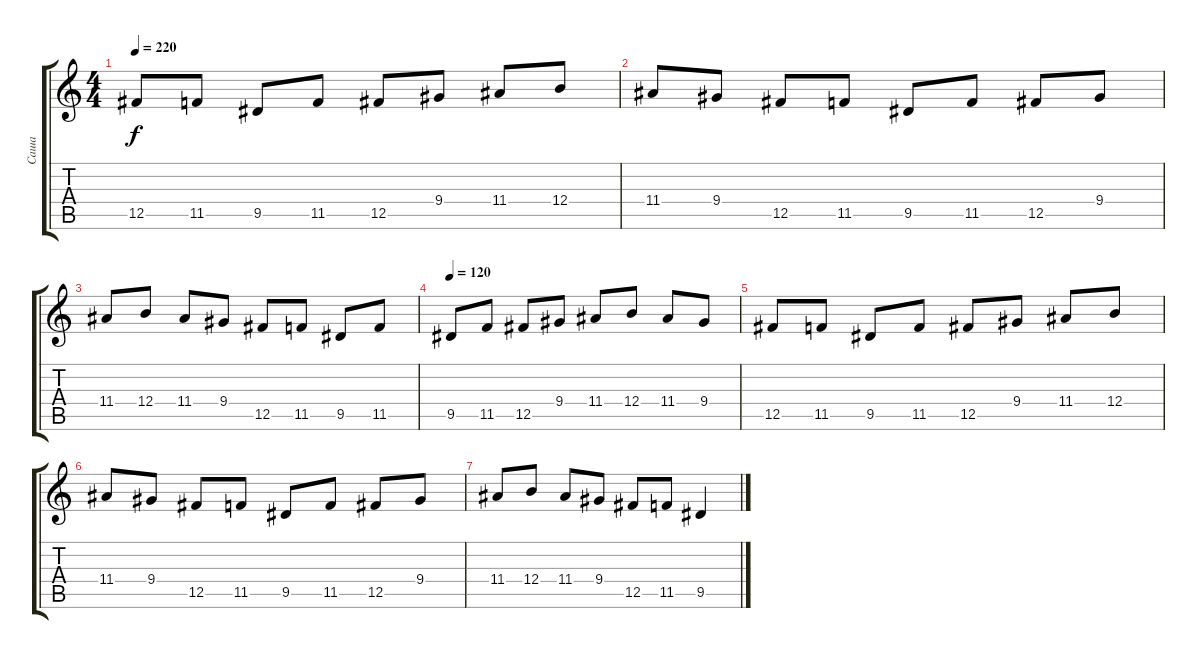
\track ("Саша" "Саша") {instrument distortionguitar}
\staff {score tabs}
\tuning (Db4 Ab3 E3 B2 Gb2 B1) {hide}
\ts (4 4)
\tempo 220
\clef g2
\ks c
12.5.8{dy f} 11.5.8 9.5.8 11.5.8 12.5.8 9.4.8 11.4.8 12.4.8 |
11.4.8 9.4.8 12.5.8 11.5.8 9.5.8 11.5.8 12.5.8 9.4.8 |
11.4.8 12.4.8 11.4.8 9.4.8 12.5.8 11.5.8 9.5.8 11.5.8 |
\tempo 120
9.5.8 11.5.8 12.5.8 9.4.8 11.4.8 12.4.8 11.4.8 9.4.8 |
12.5.8 11.5.8 9.5.8 11.5.8 12.5.8 9.4.8 11.4.8 12.4.8 |
11.4.8 9.4.8 12.5.8 11.5.8 9.5.8 11.5.8 12.5.8 9.4.8 |
11.4.8 12.4.8 11.4.8 9.4.8 12.5.8 11.5.8 9.5.4
